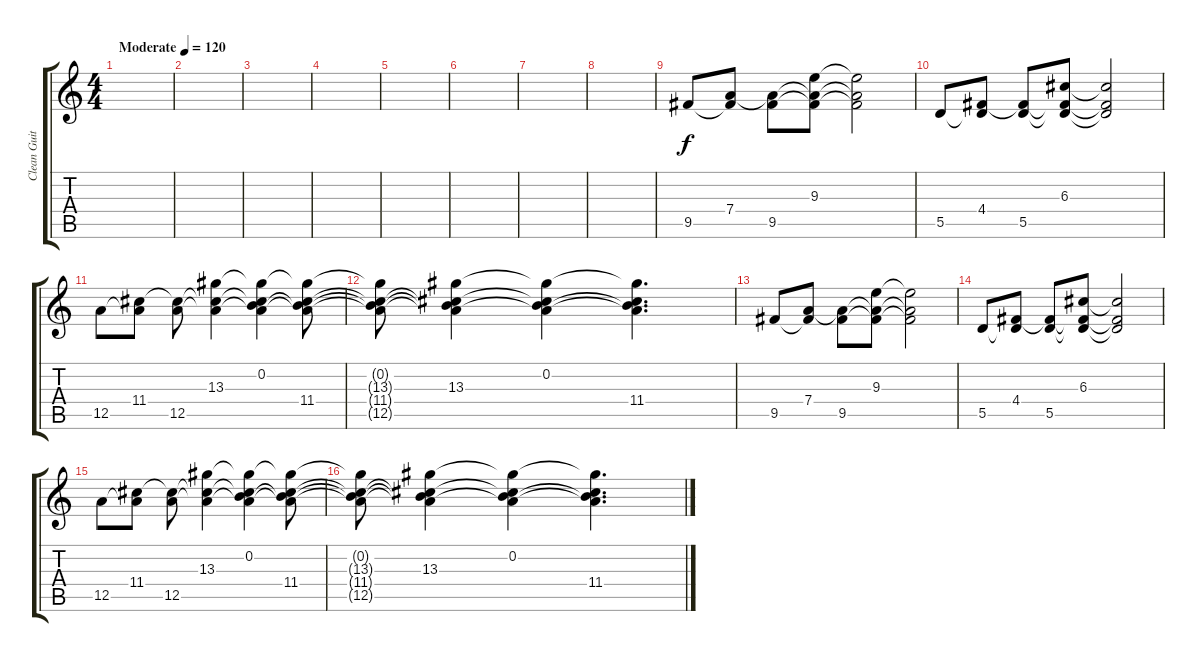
\track ("Clean Guitar (Right)" "Clean Guit") {instrument electricguitarjazz}
\staff {score tabs}
\tuning (E4 B3 G3 D3 A2 D2) {hide}
\ts (4 4)
\tempo (120 "Moderate")
\clef g2
\ks c
|
|
|
|
|
|
|
|
9.5.8 (7.4 9.5{t}).8 (7.4{t} 9.5).8 (9.3 7.4{t} 9.5{t}).8 (9.3{t} 7.4{t} 9.5{t}).2 |
5.5.8 (4.4 5.5{t}).8 (4.4{t} 5.5).8 (6.3 4.4{t} 5.5{t}).8 (6.3{t} 4.4{t} 5.5{t}).2 |
12.5.8 (11.4 12.5{t}).8 (11.4{t} 12.5).8 (13.3 11.4{t} 12.5{t}).4 (0.2 13.3{t} 11.4{t} 12.5{t}).4 (0.2{t} 13.3{t} 11.4 12.5{t}).8 |
(0.2{t} 13.3{t} 11.4{t} 12.5{t}).8 (0.2{t} 13.3 11.4{t} 12.5{t}).4 (0.2 13.3{t} 11.4{t} 12.5{t}).4 (0.2{t} 13.3{t} 11.4 12.5{t}).4{d} |
9.5.8 (7.4 9.5{t}).8 (7.4{t} 9.5).8 (9.3 7.4{t} 9.5{t}).8 (9.3{t} 7.4{t} 9.5{t}).2 |
5.5.8 (4.4 5.5{t}).8 (4.4{t} 5.5).8 (6.3 4.4{t} 5.5{t}).8 (6.3{t} 4.4{t} 5.5{t}).2 |
12.5.8 (11.4 12.5{t}).8 (11.4{t} 12.5).8 (13.3 11.4{t} 12.5{t}).4 (0.2 13.3{t} 11.4{t} 12.5{t}).4 (0.2{t} 13.3{t} 11.4 12.5{t}).8 |
(0.2{t} 13.3{t} 11.4{t} 12.5{t}).8 (0.2{t} 13.3 11.4{t} 12.5{t}).4 (0.2 13.3{t} 11.4{t} 12.5{t}).4 (0.2{t} 13.3{t} 11.4 12.5{t}).4{d}
